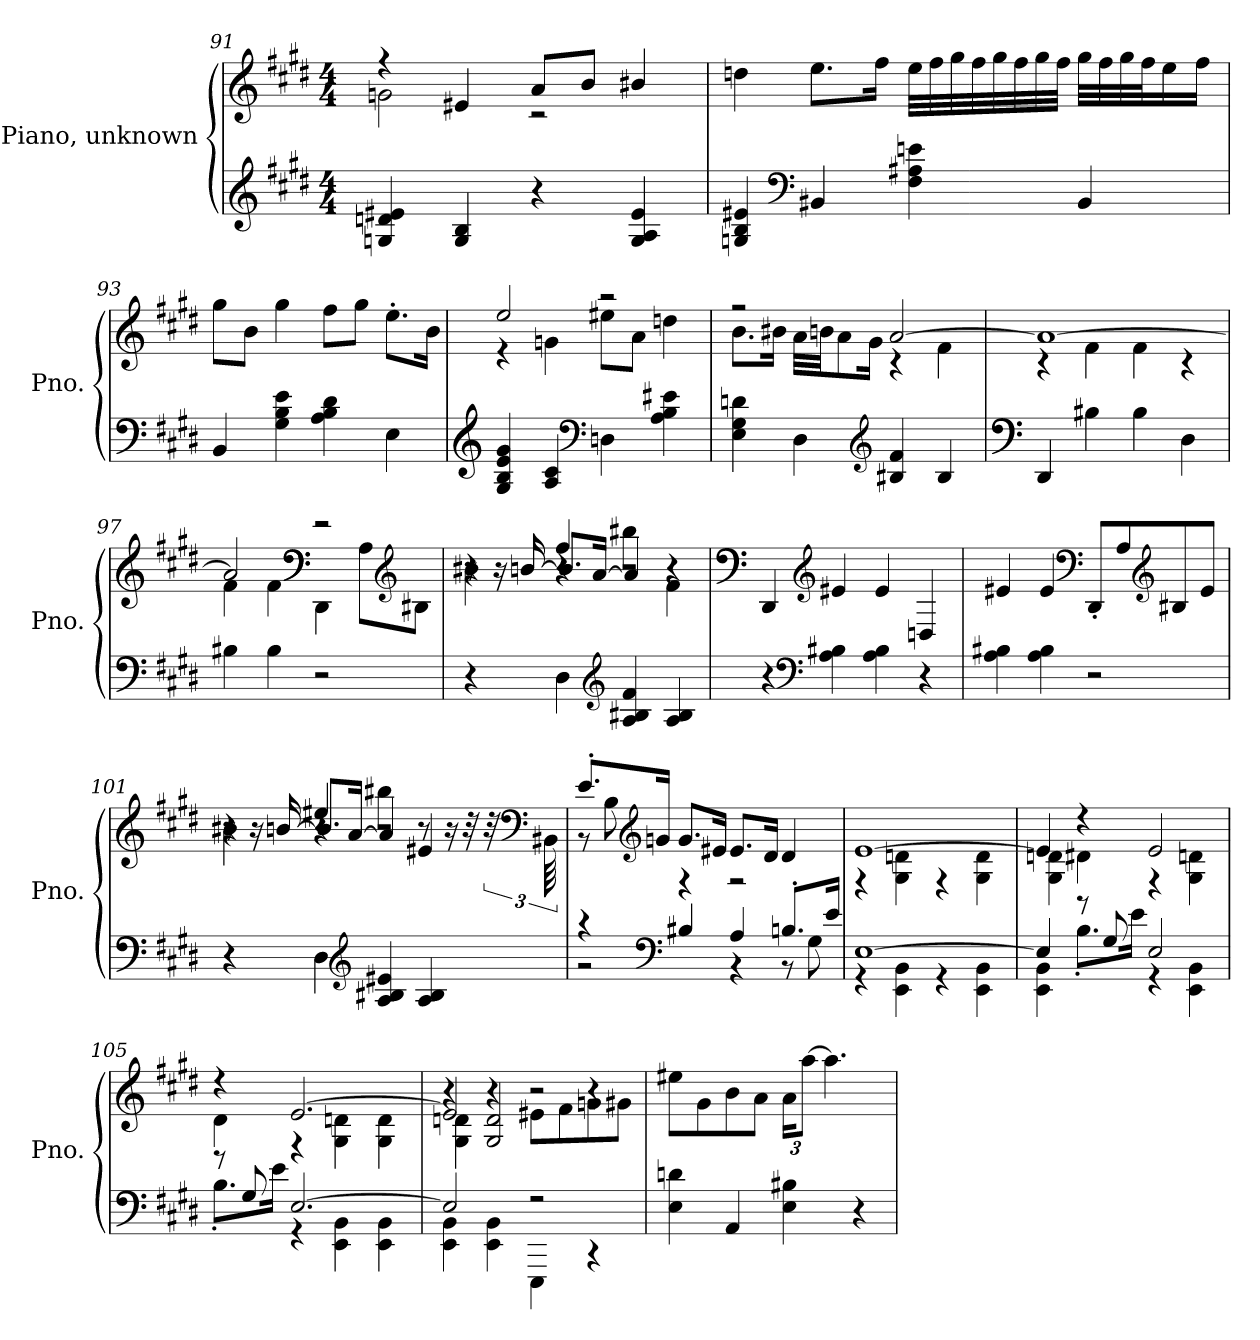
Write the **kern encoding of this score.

**kern	**kern
*part1	*part1
*staff2	*staff1
*I"Piano, unknown	*
*I'Pno.	*
*clefG2	*clefG2
*k[f#c#g#d#]	*k[f#c#g#d#]
*M4/4	*M4/4
=91	=91
*	*^
4Gn/ 4dn/ 4e#X/	4r	2gn\
4G/ 4B/	4e#X/	.
4r	8a/L	2r
.	8b/J	.
4G/ 4A/ 4e#/	4b#X/	.
*	*v	*v
=92	=92
4Gn/ 4B/ 4e#X/	4ddn\
*clefF4	*
4BB#X/	8.ee\L
.	16ff#\Jk
4F#\ 4A#X\ 4en\	32ee\LLL
.	32ff#\
.	32gg#\
.	32ff#\
.	32gg#\
.	32ff#\
.	32gg#\
.	32ff#\JJJ
4BB#/	32gg#\LLL
.	32ff#\
.	32gg#\
.	32ff#\J
.	16ee\
.	16ff#\JJ
!!LO:LB:g=z
=93	=93
4BB/	8gg#\L
.	8b\J
4G#\ 4B\ 4e\	4gg#\
4A\ 4B\ 4d#\	8ff#\L
.	8gg#\J
4E\	8.ee'\L
.	16b\Jk
=94	=94
*clefG2	*
*	*^
4G#/ 4B/ 4e/ 4g#/	2ee/	4r
4A/ 4c#/	.	4gn\
*clefF4	*	*
4Dn\	2r	8ee#X\L
.	.	8a\J
4A\ 4B\ 4e#X\	.	4ddn\
=95	=95	=95
4E\ 4G#\ 4dn\	2r	8.b\L
.	.	16b#X\Jk
4D#\	.	32a\LLL
.	.	32bn\JJ
.	.	8a\
.	.	16g#\Jk
*clefG2	*	*
4B#X/ 4f#/	[2a/	4r
4B#/	.	4f#\
=96	=96	=96
*clefF4	*	*
4DD#/	1a_	4r
4B#X\	.	4f#\
4B#\	.	4f#\
4D#\	.	4r
!!LO:LB:g=z	!!
=97	=97	=97
4B#X\	2a/]	4f#\
4B#\	.	4f#\
*	*clefF4	*
2r	2r	4DD#\
.	.	8A\L
*	*clefG2	*
.	.	8B#X\J
=98	=98	=98
*	*	*^
4r	4r	4b#X\	8r
.	.	.	16r
.	.	.	[16bn/
4D#\	4ff#/	4r	8.b/L]
.	.	.	[16a/Jk
*clefG2	*	*	*
4A/ 4B#X/ 4f#/	2r	4bb#X\	4a/]
4A/ 4B#/	.	4f#\	4r
*	*v	*v	*v
=99	=99
*	*clefF4
4r	4DD#/
*clefF4	*clefG2
4A\ 4B#X\	4e#X/
4A\ 4B#\	4e#/
4r	4Dn/
!!LO:LB:g=z
=100	=100
4A\ 4B#X\	4e#X/
4A\ 4B#\	4e#/
*	*clefF4
2r	8DD#'/L
.	8A/
*	*clefG2
.	8B#X/
.	8e#/J
=101	=101
*	*^
*	*	*^
4r	4r	4b#X\	8r
.	.	.	16r
.	.	.	[16bn/
4D#\	4ee#X/	4r	8.b/L]
.	.	.	[16a/Jk
*clefG2	*	*	*
4A/ 4B#X/ 4e#X/	2r	4bb#X\	4a/]
4A/ 4B#/	.	8r	4e#X/
.	.	16r	.
.	.	32r	.
.	.	48r	.
*	*clefF4	*	*
.	.	96BB#X\	.
*	*	*v	*v
!!LO:PB:g=z
=102	=102	=102
*^	*	*
4r	2r	8.e'/L	8r
.	.	.	8B\
*	*	*clefG2	*
.	.	16gn/Jk	.
*clefF4	*	*	*
4B#X/	.	8.g/L	4r
.	.	16e#X/Jk	.
4A/	4r	8.e#/L	2r
.	.	16d#/Jk	.
8.Bn'/L	8r	4d#/	.
.	8G#\	.	.
16e/Jk	.	.	.
=103	=103	=103	=103
[1E	4r	[1e	4r
.	4EE\ 4BB\	.	4G#\ 4dn\
.	4r	.	4r
.	4EE\ 4BB\	.	4G#\ 4d\
=104	=104	=104	=104
4E/]	4EE\ 4BB\	4e/]	4G#\ 4dn\
8r	8.B'\L	4r	4d#X\
8G#/	.	.	.
.	16e\Jk	.	.
2E/	4r	2e/	4r
.	4EE\ 4BB\	.	4G#\ 4dn\
=105	=105	=105	=105
8r	8.B'\L	4r	4d#\
8G#/	.	.	.
.	16e\Jk	.	.
[2.E/	4r	[2.e/	4r
.	4EE\ 4BB\	.	4G#\ 4dn\
.	4EE\ 4BB\	.	4G#\ 4d\
!!LO:LB:g=z
=106	=106	=106	=106
*	*	*	*^
2E/]	4EE\ 4BB\	2e/]	4G#\ 4dn\	4r
.	4EE\ 4BB\	.	4r	2G#/ 2d/
2r	4EEE\	2r	8e#X\L	.
.	.	.	8f#\	.
.	4r	.	8gn\	4r
.	.	.	8g#X\J	.
*v	*v	*	*	*
*	*v	*v	*v
=107	=107
4E\ 4dn\	8ee#X\L
.	8g#\
4AA/	8b\
.	8a\J
*	*Xbrackettup
4E\ 4B#X\	24a\KL
.	[12aa\J
.	4.aa\]
4r	.
=	=
*-	*-
